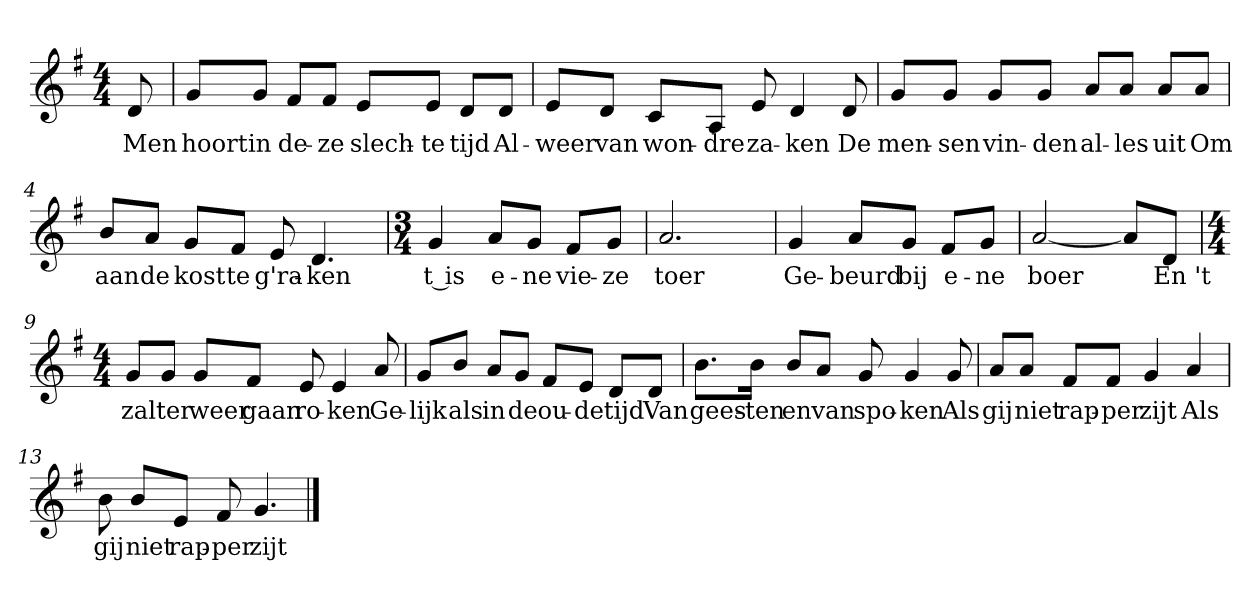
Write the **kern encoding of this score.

**kern	**text
*part1	*part1
*staff1	*staff1
*clefG2	*
*k[f#]	*
*G:	*
*M4/4	*
*MM120	*
=	=
8d	Men
=1	=1
8g/L	hoort
8g/J	in
8f#/L	de-
8f#/J	-ze
8e/L	slech-
8e/J	-te
8d/L	tijd
8d/J	Al-
=2	=2
8e/L	-weer
8d/J	van
8c/L	won-
8A/J	-dre
8e	za-
4d	-ken
8d	De
=3	=3
8g/L	men-
8g/J	-sen
8g/L	vin-
8g/J	-den
8a/L	al-
8a/J	-les
8a/L	uit
8a/J	Om
=4	=4
8b/L	aan
8a/J	de
8g/L	kost
8f#/J	te
8e	g'ra-
4.d	-ken
=5	=5
*M3/4	*
4g	t is
8a/L	e-
8g/J	-ne
8f#/L	vie-
8g/J	-ze
=6	=6
2.a	toer
=7	=7
4g	Ge-
8a/L	-beurd
8g/J	bij
8f#/L	e-
8g/J	-ne
=8	=8
[2a	boer
8a/L]	.
8d/J	En 't
=9	=9
*M4/4	*
8g/L	zal
8g/J	ter
8g/L	weer
8f#/J	gaan
8e	ro-
4e	-ken
8a	Ge-
=10	=10
8g/L	-lijk
8b/J	als
8a/L	in
8g/J	de
8f#/L	ou-
8e/J	-de
8d/L	tijd
8d/J	Van
=11	=11
8.b\L	gees-
16b\Jk	-ten
8b/L	en
8a/J	van
8g	spo-
4g	-ken
8g	Als
=12	=12
8a/L	gij
8a/J	niet
8f#/L	rap-
8f#/J	-per
4g	zijt
4a	Als
=13	=13
8b	gij
8b/L	niet
8e/J	rap-
8f#	-per
4.g	zijt
==	==
*-	*-
